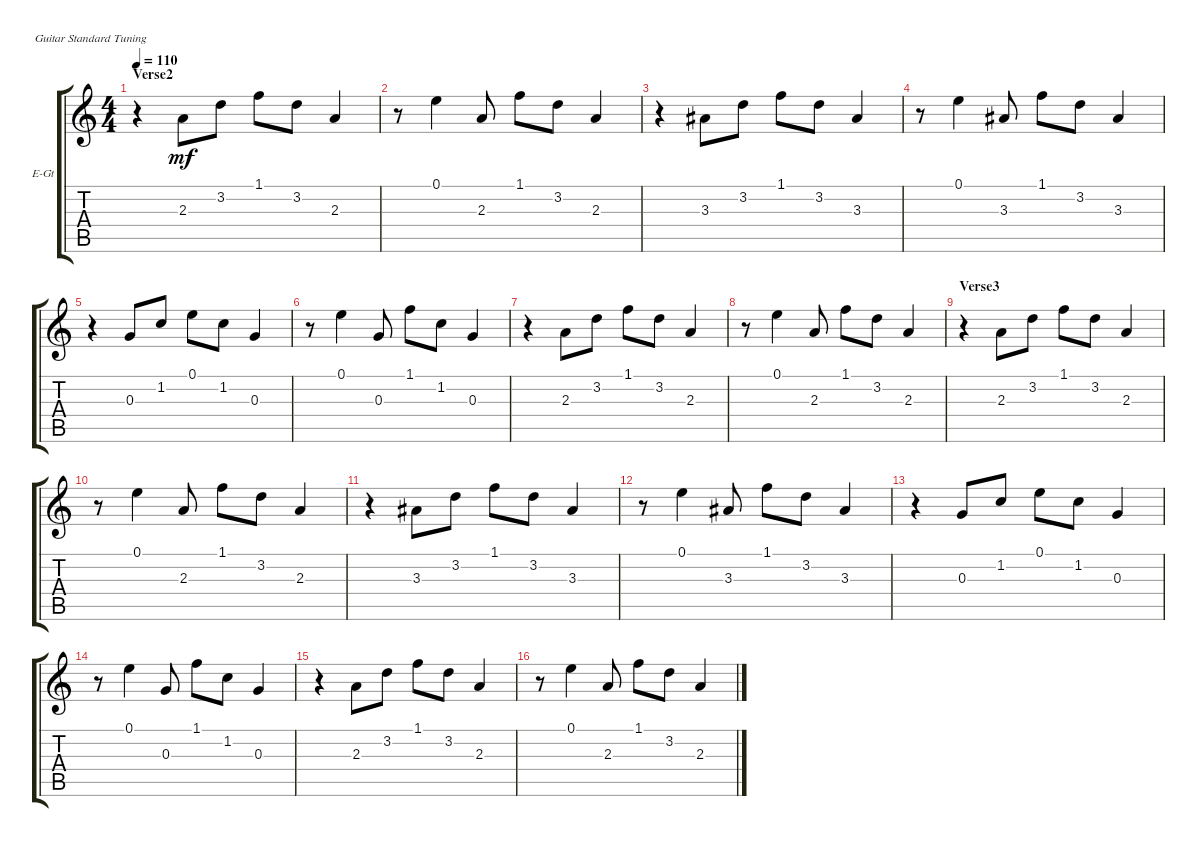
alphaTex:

\defaultSystemsLayout 4
\bracketExtendMode groupsimilarinstruments
\firstSystemTrackNameOrientation horizontal
\otherSystemsTrackNameOrientation horizontal
\track ("Rythem1" "E-Gt") {instrument electricguitarclean}
\staff {score tabs}
\tuning (E4 B3 G3 D3 A2 E2)
\ts (4 4)
\section ("" "Verse2")
\tempo 110
\clef g2
\ks c
r.4{dy mf} 2.3.8 3.2.8 1.1.8 3.2.8 2.3.4 |
r.8 0.1.4 2.3.8 1.1.8 3.2.8 2.3.4 |
r.4 3.3.8 3.2.8 1.1.8 3.2.8 3.3.4 |
r.8 0.1.4 3.3.8 1.1.8 3.2.8 3.3.4 |
r.4 0.3.8 1.2.8 0.1.8 1.2.8 0.3.4 |
r.8 0.1.4 0.3.8 1.1.8 1.2.8 0.3.4 |
r.4 2.3.8 3.2.8 1.1.8 3.2.8 2.3.4 |
r.8 0.1.4 2.3.8 1.1.8 3.2.8 2.3.4 |
\section ("" "Verse3")
r.4 2.3.8 3.2.8 1.1.8 3.2.8 2.3.4 |
r.8 0.1.4 2.3.8 1.1.8 3.2.8 2.3.4 |
r.4 3.3.8 3.2.8 1.1.8 3.2.8 3.3.4 |
r.8 0.1.4 3.3.8 1.1.8 3.2.8 3.3.4 |
r.4 0.3.8 1.2.8 0.1.8 1.2.8 0.3.4 |
r.8 0.1.4 0.3.8 1.1.8 1.2.8 0.3.4 |
r.4 2.3.8 3.2.8 1.1.8 3.2.8 2.3.4 |
r.8 0.1.4 2.3.8 1.1.8 3.2.8 2.3.4
